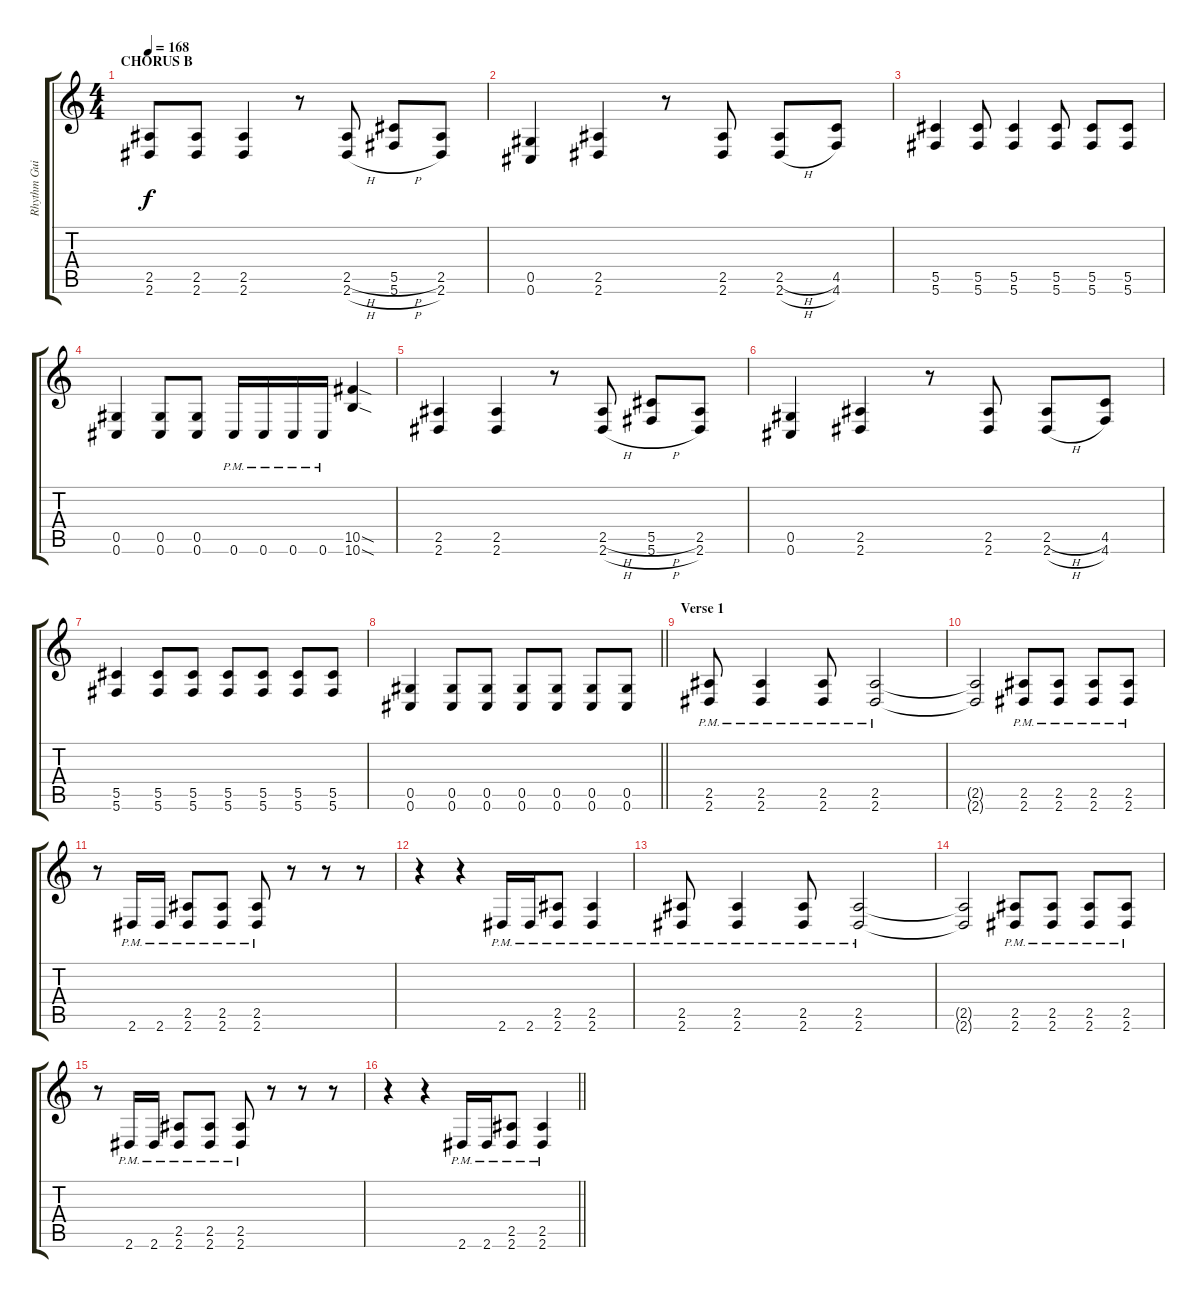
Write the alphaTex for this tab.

\track ("Rhythm Guitar" "Rhythm Gui") {instrument overdrivenguitar}
\staff {score tabs}
\tuning (Eb4 Bb3 Gb3 Db3 Ab2 Db2) {hide}
\ts (4 4)
\section ("" "CHORUS B")
\tempo 168
\clef g2
\ks c
(2.5{t} 2.6{t}).8{dy f} (2.5 2.6).8 (2.5 2.6).4 r.8 (2.5{h} 2.6{h}).8 (5.5{h} 5.6{h}).8 (2.5 2.6).8 |
(0.5 0.6).4 (2.5 2.6).4 r.8 (2.5 2.6).8 (2.5{h} 2.6{h}).8 (4.5 4.6).8 |
(5.5 5.6).4 (5.5 5.6).8 (5.5 5.6).4 (5.5 5.6).8 (5.5 5.6).8 (5.5 5.6).8 |
(0.5 0.6).4 (0.5 0.6).8 (0.5 0.6).8 0.6{pm}.16 0.6{pm}.16 0.6{pm}.16 0.6{pm}.16 (10.5{sod} 10.6{sod}).4 |
(2.5 2.6).4 (2.5 2.6).4 r.8 (2.5{h} 2.6{h}).8 (5.5{h} 5.6{h}).8 (2.5 2.6).8 |
(0.5 0.6).4 (2.5 2.6).4 r.8 (2.5 2.6).8 (2.5{h} 2.6{h}).8 (4.5 4.6).8 |
(5.5 5.6).4 (5.5 5.6).8 (5.5 5.6).8 (5.5 5.6).8 (5.5 5.6).8 (5.5 5.6).8 (5.5 5.6).8 |
\barLineRight lightlight
(0.5 0.6).4 (0.5 0.6).8 (0.5 0.6).8 (0.5 0.6).8 (0.5 0.6).8 (0.5 0.6).8 (0.5 0.6).8 |
\section ("" "Verse 1")
(2.5{pm} 2.6{pm}).8 (2.5{pm} 2.6{pm}).4 (2.5{pm} 2.6{pm}).8 (2.5{pm} 2.6{pm}).2 |
(2.5{t} 2.6{t}).2 (2.5{pm} 2.6{pm}).8 (2.5{pm} 2.6{pm}).8 (2.5{pm} 2.6{pm}).8 (2.5{pm} 2.6{pm}).8 |
r.8 2.6{pm}.16 2.6{pm}.16 (2.5{pm} 2.6{pm}).8 (2.5{pm} 2.6{pm}).8 (2.5{pm} 2.6{pm}).8 r.8 r.8 r.8 |
r.4 r.4 2.6{pm}.16 2.6{pm}.16 (2.5{pm} 2.6{pm}).8 (2.5{pm} 2.6{pm}).4 |
(2.5{pm} 2.6{pm}).8 (2.5{pm} 2.6{pm}).4 (2.5{pm} 2.6{pm}).8 (2.5{pm} 2.6{pm}).2 |
(2.5{t} 2.6{t}).2 (2.5{pm} 2.6{pm}).8 (2.5{pm} 2.6{pm}).8 (2.5{pm} 2.6{pm}).8 (2.5{pm} 2.6{pm}).8 |
r.8 2.6{pm}.16 2.6{pm}.16 (2.5{pm} 2.6{pm}).8 (2.5{pm} 2.6{pm}).8 (2.5{pm} 2.6{pm}).8 r.8 r.8 r.8 |
\barLineRight lightlight
r.4 r.4 2.6{pm}.16 2.6{pm}.16 (2.5{pm} 2.6{pm}).8 (2.5{pm} 2.6{pm}).4
